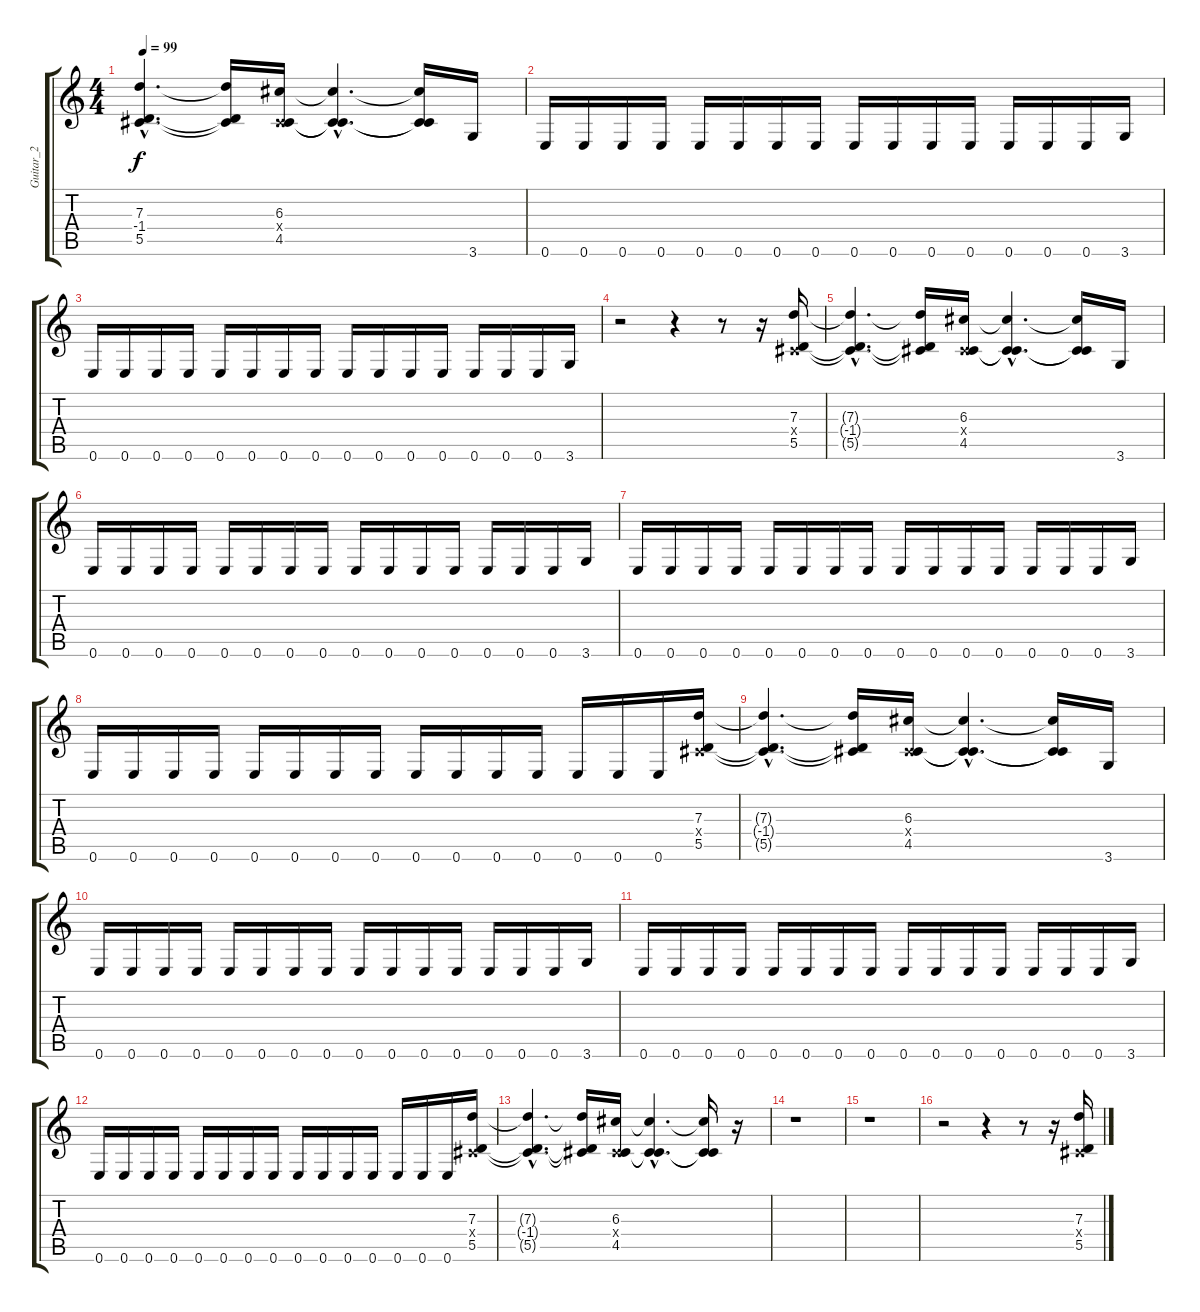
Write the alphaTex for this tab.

\track ("Guitar_2" "Guitar_2") {instrument overdrivenguitar}
\staff {score tabs}
\tuning (E4 B3 G3 D3 A2 E2) {hide}
\ts (4 4)
\tempo 99
\clef g2
\ks c
(7.3{hac t} -1.4{hac t} 5.5{hac t}).4{d dy f} (7.3{t} -1.4{t} 5.5{t}).16 (6.3 -1.4{x} 4.5).16 (6.3{hac t} -1.4{hac t} 4.5{hac t}).4{d} (6.3{t} -1.4{t} 4.5{t}).16 3.6.16 |
0.6.16 0.6.16 0.6.16 0.6.16 0.6.16 0.6.16 0.6.16 0.6.16 0.6.16 0.6.16 0.6.16 0.6.16 0.6.16 0.6.16 0.6.16 3.6.16 |
0.6.16 0.6.16 0.6.16 0.6.16 0.6.16 0.6.16 0.6.16 0.6.16 0.6.16 0.6.16 0.6.16 0.6.16 0.6.16 0.6.16 0.6.16 3.6.16 |
r.2 r.4 r.8 r.16 (7.3 -1.4{x} 5.5).16 |
(7.3{hac t} -1.4{hac t} 5.5{hac t}).4{d} (7.3{t} -1.4{t} 5.5{t}).16 (6.3 -1.4{x} 4.5).16 (6.3{hac t} -1.4{hac t} 4.5{hac t}).4{d} (6.3{t} -1.4{t} 4.5{t}).16 3.6.16 |
0.6.16 0.6.16 0.6.16 0.6.16 0.6.16 0.6.16 0.6.16 0.6.16 0.6.16 0.6.16 0.6.16 0.6.16 0.6.16 0.6.16 0.6.16 3.6.16 |
0.6.16 0.6.16 0.6.16 0.6.16 0.6.16 0.6.16 0.6.16 0.6.16 0.6.16 0.6.16 0.6.16 0.6.16 0.6.16 0.6.16 0.6.16 3.6.16 |
0.6.16 0.6.16 0.6.16 0.6.16 0.6.16 0.6.16 0.6.16 0.6.16 0.6.16 0.6.16 0.6.16 0.6.16 0.6.16 0.6.16 0.6.16 (7.3 -1.4{x} 5.5).16 |
(7.3{hac t} -1.4{hac t} 5.5{hac t}).4{d} (7.3{t} -1.4{t} 5.5{t}).16 (6.3 -1.4{x} 4.5).16 (6.3{hac t} -1.4{hac t} 4.5{hac t}).4{d} (6.3{t} -1.4{t} 4.5{t}).16 3.6.16 |
0.6.16 0.6.16 0.6.16 0.6.16 0.6.16 0.6.16 0.6.16 0.6.16 0.6.16 0.6.16 0.6.16 0.6.16 0.6.16 0.6.16 0.6.16 3.6.16 |
0.6.16 0.6.16 0.6.16 0.6.16 0.6.16 0.6.16 0.6.16 0.6.16 0.6.16 0.6.16 0.6.16 0.6.16 0.6.16 0.6.16 0.6.16 3.6.16 |
0.6.16 0.6.16 0.6.16 0.6.16 0.6.16 0.6.16 0.6.16 0.6.16 0.6.16 0.6.16 0.6.16 0.6.16 0.6.16 0.6.16 0.6.16 (7.3 -1.4{x} 5.5).16 |
(7.3{hac t} -1.4{hac t} 5.5{hac t}).4{d} (7.3{t} -1.4{t} 5.5{t}).16 (6.3 -1.4{x} 4.5).16 (6.3{hac t} -1.4{hac t} 4.5{hac t}).4{d} (6.3{t} -1.4{t} 4.5{t}).16 r.16 |
r.1 |
r.1 |
r.2 r.4 r.8 r.16 (7.3 -1.4{x} 5.5).16
